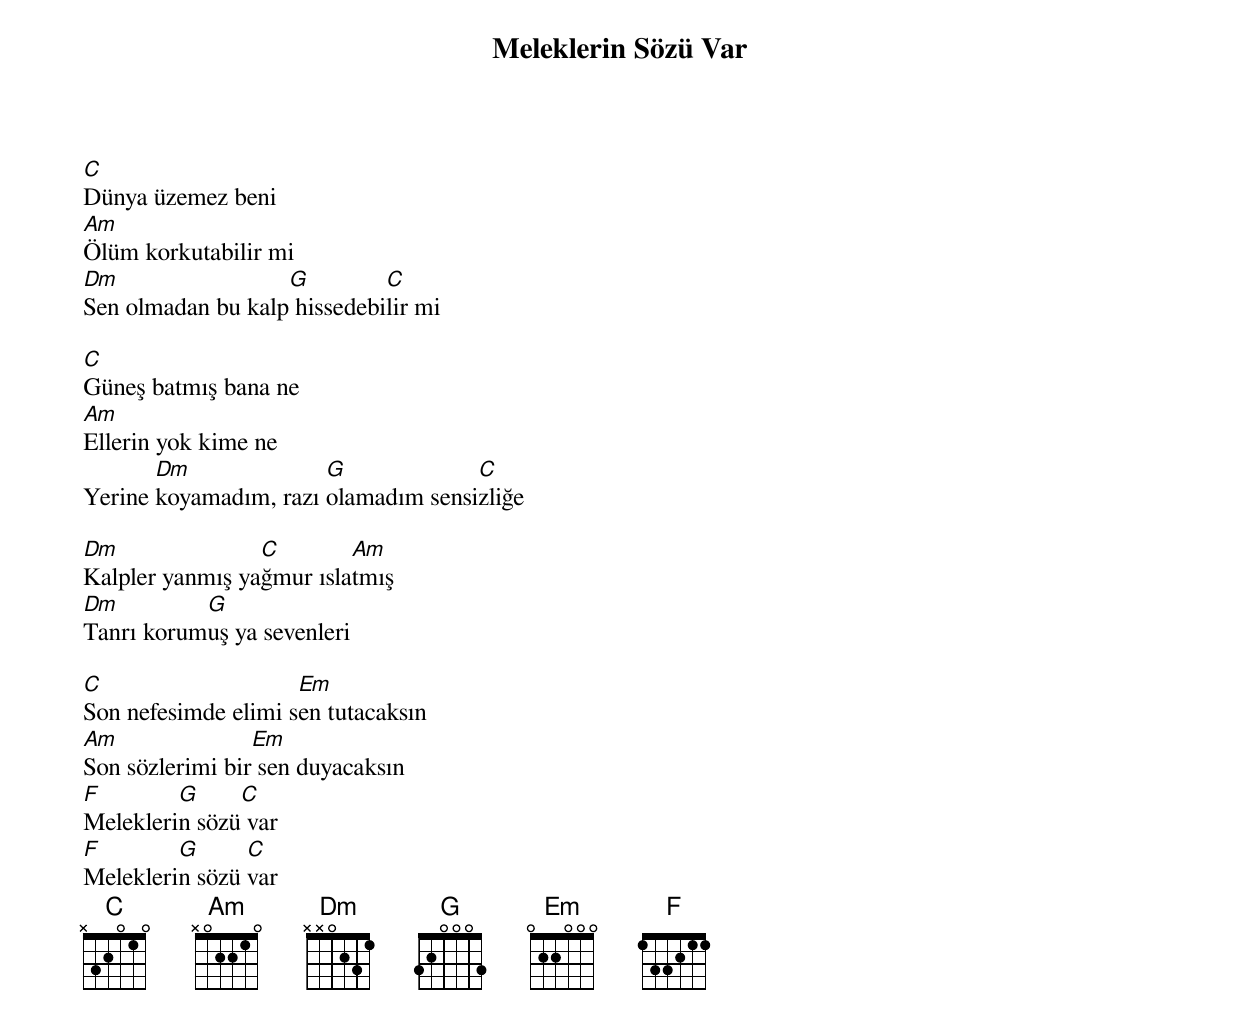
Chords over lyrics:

{title: Meleklerin Sözü Var}
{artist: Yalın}

C
Dünya üzemez beni
Am
Ölüm korkutabilir mi
Dm                 G         C
Sen olmadan bu kalp hissedebilir mi

C
Güneş batmış bana ne
Am
Ellerin yok kime ne
       Dm              G             C
Yerine koyamadım, razı olamadım sensizliğe

Dm               C        Am
Kalpler yanmış yağmur ıslatmış
Dm         G
Tanrı korumuş ya sevenleri

C                    Em
Son nefesimde elimi sen tutacaksın
Am               Em
Son sözlerimi bir sen duyacaksın
F        G     C
Meleklerin sözü var
F        G      C
Meleklerin sözü var
